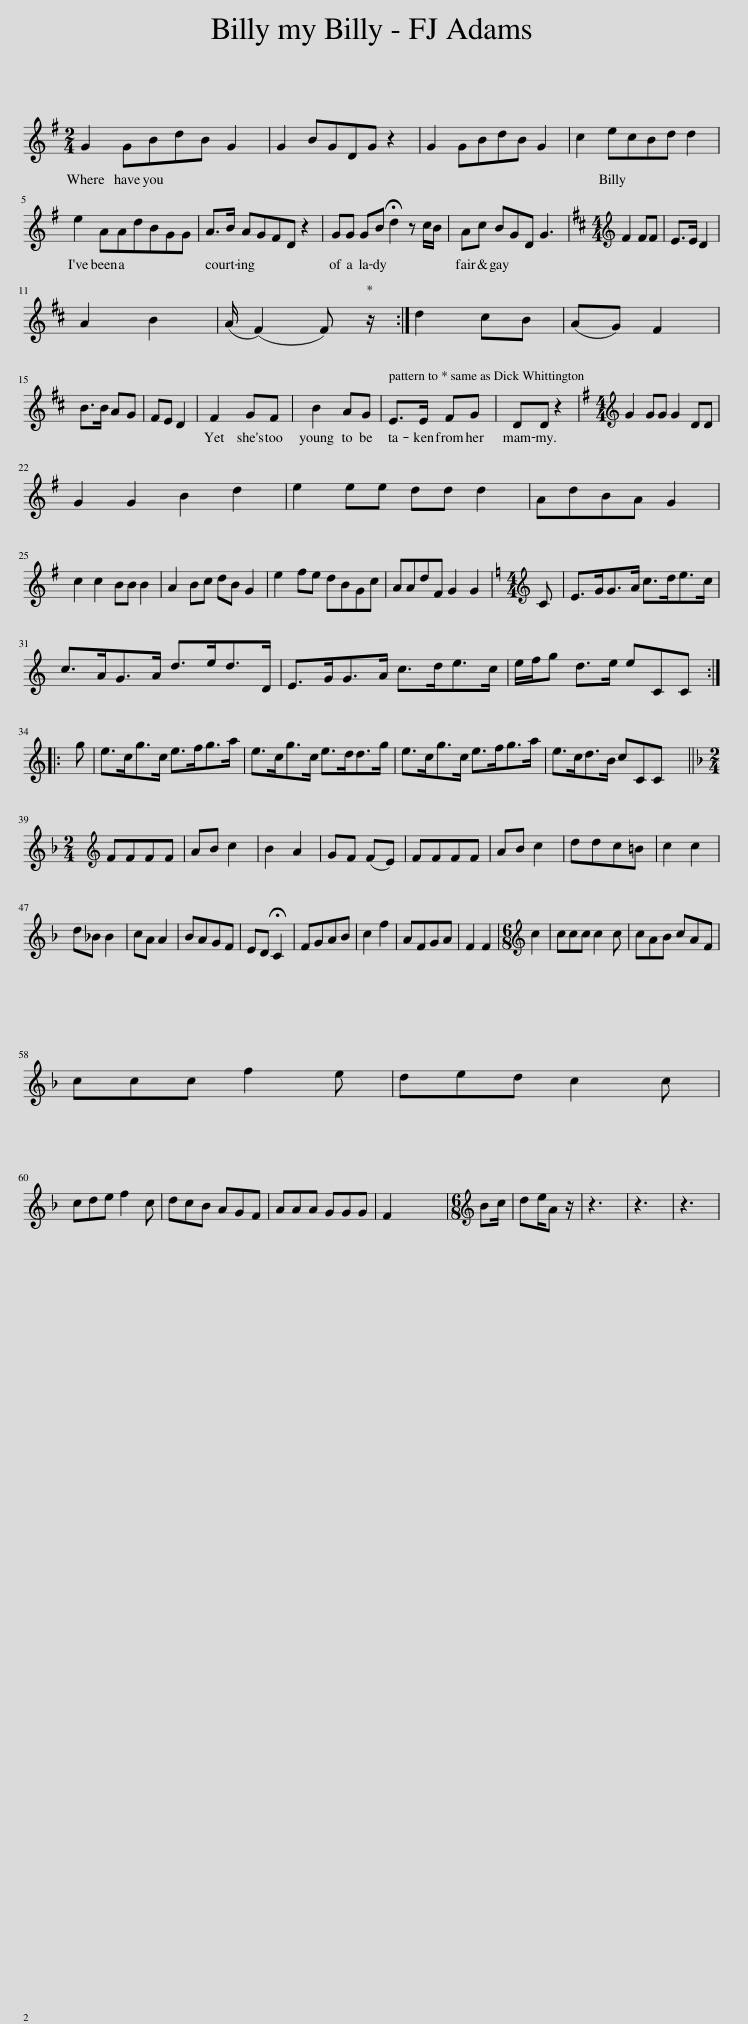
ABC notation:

X:1
L:1/8
M:2/4
I:linebreak $
K:G
V:1 treble
V:1
 G2 GBdB G2 | G2 BGDG z2 | G2 GBdB G2 | c2 ecBd d2 |$ e2 AAdBGG | %5
 A>B AGFD z2 | GG GB !fermata!d2 z c/B/ | Ac BGD G3 |[K:D][M:4/4][K:treble] F2 FF | E>E D2 |$ %10
 A2 B2 | (A/ (F2) F) z/ :| d2 cB | (AG) F2 |$ B>B AG | %15
 FE D2 | F2 GF | B2 AG | E>E FG | DD z2 | %20
[K:G][M:4/4][K:treble] G2 GG G2 DD |$ G2 G2 B2 d2 | e2 ee dd d2 | AdBA G2 |$ c2 c2 BB B2 | %25
 A2 Bc dB G2 | e2 fe dBGc | AAdF G2 G2 |[K:C][M:4/4][K:treble] C | E>GG>A c>de>c |$ %30
 c>AG>A d>ed>D | E>GG>A c>de>c | e/f/g d>e eCC ::$ g | e>cg>c e>fg>a | %35
 e>cg>c e>dd>g | e>cg>c e>fg>a | e>cd>B cCC x ||$[K:F][M:2/4][K:treble] FFFF | AB c2 | %40
 B2 A2 | GF (FE) | FFFF | AB c2 | ddc=B | %45
 c2 c2 |$ d_B B2 | cA A2 | BAGF | ED !fermata!C2 | %50
 FGAB | c2 f2 | AFGA | F2 F2 |[M:6/8][K:treble] c2 | %55
 ccc c2 c | cAB cAF |$ ccc f2 e | ded c2 c |$ cde f2 c | %60
 dcB AGF | AAA GGG | F2 x x3 |[M:6/8][K:treble] Bc/ | de/A z/ | %65
 z3 | z3 | z3 | %68
